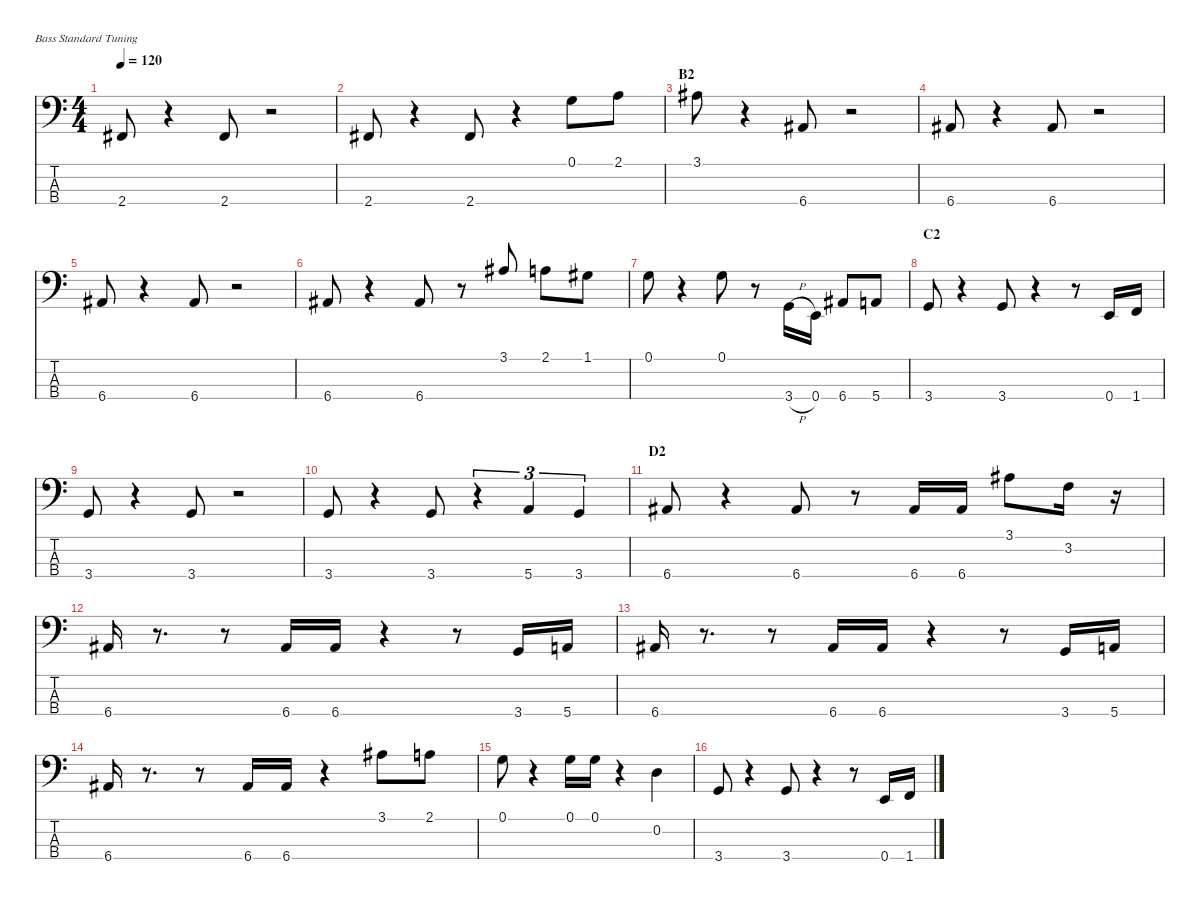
\defaultSystemsLayout 4
\hideDynamics
\bracketExtendMode nobrackets
\singleTrackTrackNamePolicy hidden
\multiTrackTrackNamePolicy hidden
\otherSystemsTrackNameOrientation horizontal
\track ("Bass (Pat O'Hearn)" "fl.bs.") {instrument fretlessbass}
\staff {score tabs}
\tuning (G2 D2 A1 E1)
\ts (4 4)
\tempo 120
\clef f4
\ks c
2.4{acc #}.8{dy fff beam Up} r.4{beam Up} 2.4{acc #}.8{beam Up} r.2{beam Up} |
2.4{acc #}.8{beam Up} r.4{beam Up} 2.4{acc #}.8{beam Up} r.4{beam Up} 0.1.8{beam Down} 2.1.8{beam Down} |
\section ("" "B2")
3.1{acc #}.8{beam Down} r.4{beam Down} 6.4{acc #}.8{beam Up} r.2{beam Up} |
6.4{acc #}.8{beam Up} r.4{beam Up} 6.4{acc #}.8{beam Up} r.2{beam Up} |
6.4{acc #}.8{beam Up} r.4{beam Up} 6.4{acc #}.8{beam Up} r.2{beam Up} |
6.4{acc #}.8{beam Up} r.4{beam Up} 6.4{acc #}.8{beam Up} r.8{beam Up} 3.1{acc #}.8{beam Down} 2.1.8{beam Down} 1.1{acc #}.8{beam Down} |
0.1.8{beam Down} r.4{beam Down} 0.1.8{beam Down} r.8{beam Down} 3.4{h}.16{beam Up} 0.4.16{beam Up} 6.4{acc #}.8{beam Up} 5.4.8{beam Up} |
\section ("" "C2")
3.4.8{beam Up} r.4{beam Up} 3.4.8{beam Up} r.4{beam Up} r.8{beam Up} 0.4.16{beam Up} 1.4.16{beam Up} |
3.4.8{beam Up} r.4{beam Up} 3.4.8{beam Up} r.2{beam Up} |
3.4.8{beam Up} r.4{beam Up} 3.4.8{beam Up} r.4{tu (3 2) beam Up} 5.4.4{tu (3 2) beam Up} 3.4.4{tu (3 2) beam Up} |
\section ("" "D2")
6.4{acc #}.8{beam Up} r.4{beam Up} 6.4{acc #}.8{beam Up} r.8{beam Up} 6.4{acc #}.16{beam Up} 6.4{acc #}.16{beam Up} 3.1{acc #}.8{beam Down} 3.2.16{beam Down} r.16{beam Down} |
6.4{acc #}.16{beam Up} r.8{d beam Up} r.8{beam Up} 6.4{acc #}.16{beam Up} 6.4{acc #}.16{beam Up} r.4{beam Up} r.8{beam Up} 3.4.16{beam Up} 5.4.16{beam Up} |
6.4{acc #}.16{beam Up} r.8{d beam Up} r.8{beam Up} 6.4{acc #}.16{beam Up} 6.4{acc #}.16{beam Up} r.4{beam Up} r.8{beam Up} 3.4.16{beam Up} 5.4.16{beam Up} |
6.4{acc #}.16{beam Up} r.8{d beam Up} r.8{beam Up} 6.4{acc #}.16{beam Up} 6.4{acc #}.16{beam Up} r.4{beam Up} 3.1{acc #}.8{beam Down} 2.1.8{beam Down} |
0.1.8{beam Down} r.4{beam Down} 0.1.16{beam Down} 0.1.16{beam Down} r.4{beam Down} 0.2.4{beam Down} |
3.4.8{beam Up} r.4{beam Up} 3.4.8{beam Up} r.4{beam Up} r.8{beam Up} 0.4.16{beam Up} 1.4.16{beam Up}
